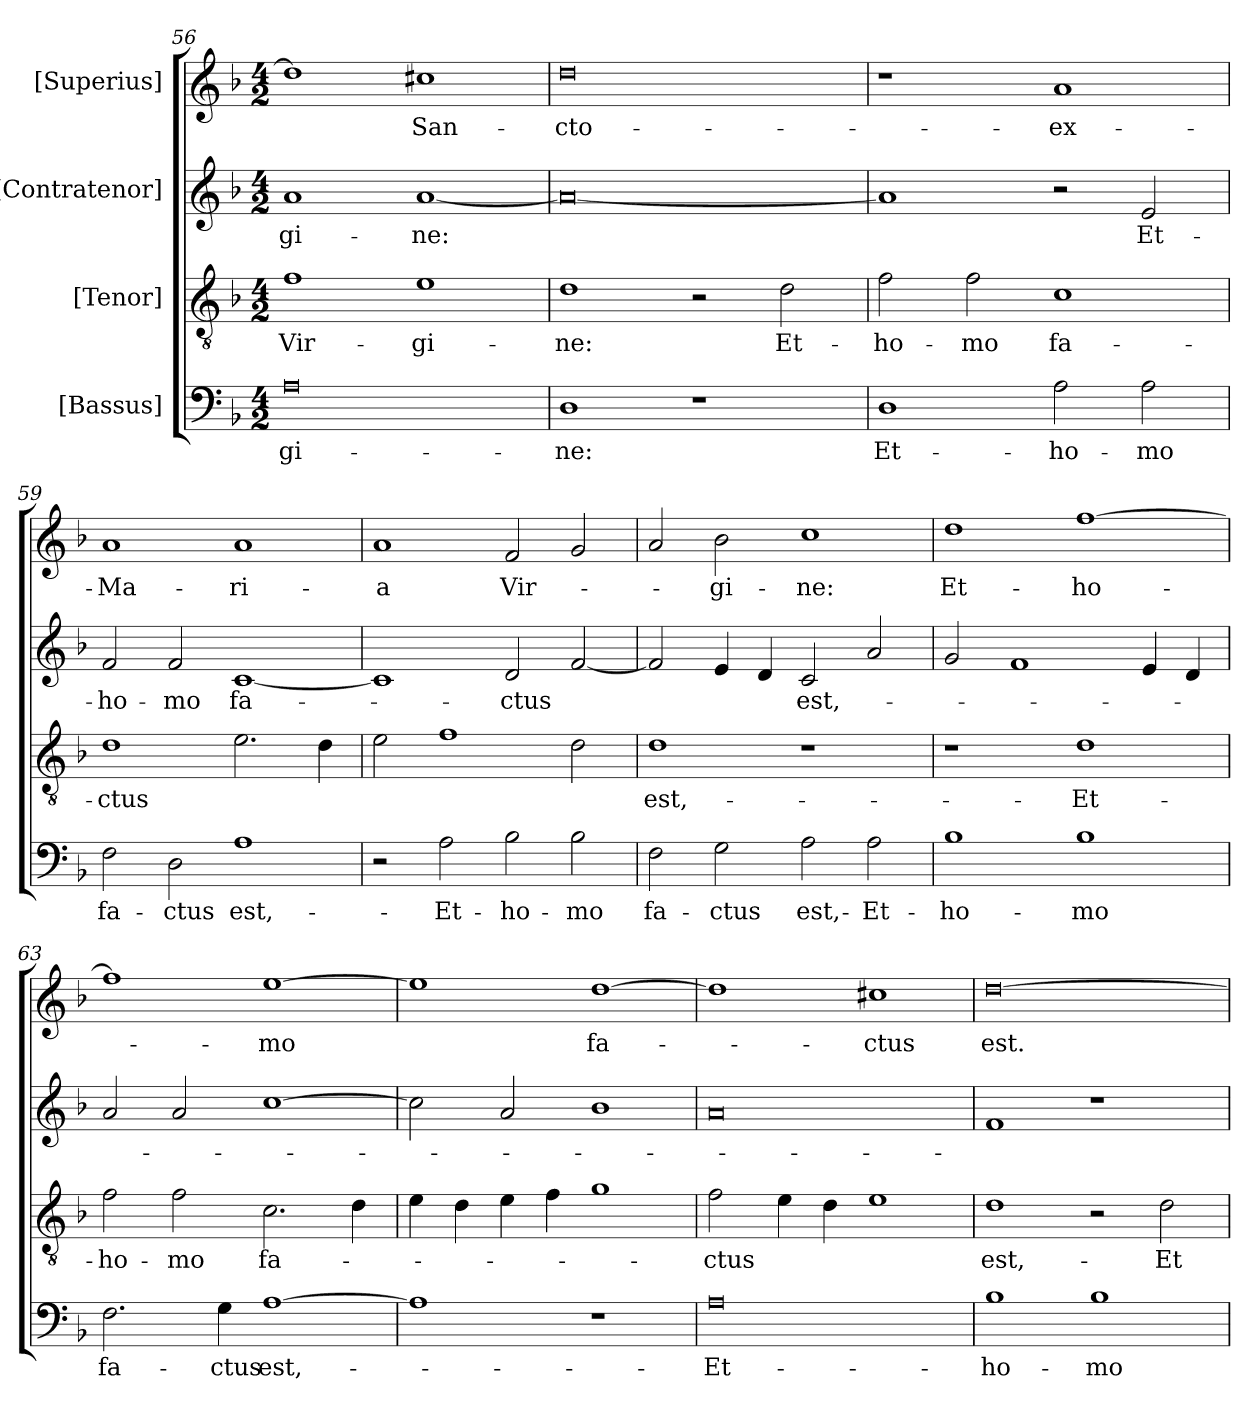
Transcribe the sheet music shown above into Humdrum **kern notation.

**kern	**text	**kern	**text	**kern	**text	**kern	**text
*part4	*part4	*part3	*part3	*part2	*part2	*part1	*part1
*staff4	*staff4	*staff3	*staff3	*staff2	*staff2	*staff1	*staff1
*I"[Bassus]	*	*I"[Tenor]	*	*I"[Contratenor]	*	*I"[Superius]	*
*clefF4	*	*clefGv2	*	*clefG2	*	*clefG2	*
*k[b-]	*	*k[b-]	*	*k[b-]	*	*k[b-]	*
*M4/2	*	*M4/2	*	*M4/2	*	*M4/2	*
=56	=56	=56	=56	=56	=56	=56	=56
0A\	-gi-	1f\	Vir-	1a/	-gi-	1dd\]	.
.	.	1e\	-gi-	[1a/	-ne:	1cc#X\	San-
=57	=57	=57	=57	=57	=57	=57	=57
1D\	-ne:	1d\	-ne:	0a/_	.	0dd\	cto-
1r	.	2r	.	.	.	.	.
.	.	2d\	Et-	.	.	.	.
=58	=58	=58	=58	=58	=58	=58	=58
1D\	Et-	2f\	ho-	1a/]	.	1r	.
.	.	2f\	-mo	.	.	.	.
2A\	ho-	1c\	fa-	2r	.	1a/	ex-
2A\	-mo	.	.	2e/	Et-	.	.
=59	=59	=59	=59	=59	=59	=59	=59
2F\	fa-	1d\	-ctus	2f/	ho-	1a/	Ma-
2D\	-ctus	.	.	2f/	-mo	.	.
1A\	est,-	2.e\	.	[1c/	fa-	1a/	-ri-
.	.	4d\	.	.	.	.	.
=60	=60	=60	=60	=60	=60	=60	=60
2r	.	2e\	.	1c/]	.	1a/	-a
2A\	Et-	1f\	.	.	.	.	.
2B-\	ho-	.	.	2d/	-ctus	2f/	Vir-
2B-\	-mo	2d\	.	[2f/	.	2g/	.
=61	=61	=61	=61	=61	=61	=61	=61
2F\	fa-	1d\	est,-	2f/]	.	2a/	.
2G\	-ctus	.	.	4e/	.	2b-\	-gi-
.	.	.	.	4d/	.	.	.
2A\	est,-	1r	.	2c/	est,-	1cc\	-ne:
2A\	Et-	.	.	2a/	.	.	.
=62	=62	=62	=62	=62	=62	=62	=62
1B-\	ho-	1r	.	2g/	.	1dd\	Et-
.	.	.	.	1f/	.	.	.
1B-\	-mo	1d\	Et-	.	.	[1ff\	ho-
.	.	.	.	4e/	.	.	.
.	.	.	.	4d/	.	.	.
=63	=63	=63	=63	=63	=63	=63	=63
2.F\	fa-	2f\	ho-	2a/	.	1ff\]	.
.	.	2f\	-mo	2a/	.	.	.
4G\	-ctus	.	.	.	.	.	.
[1A\	est,-	2.c\	fa-	[1cc\	.	[1ee\	-mo
.	.	4d\	.	.	.	.	.
=64	=64	=64	=64	=64	=64	=64	=64
1A\]	.	4e\	.	2cc\]	.	1ee\]	.
.	.	4d\	.	.	.	.	.
.	.	4e\	.	2a/	.	.	.
.	.	4f\	.	.	.	.	.
1r	.	1g\	.	1b-\	.	[1dd\	fa-
=65	=65	=65	=65	=65	=65	=65	=65
0A\	Et-	2f\	-ctus	0a/	.	1dd\]	.
.	.	4e\	.	.	.	.	.
.	.	4d\	.	.	.	.	.
.	.	1e\	.	.	.	1cc#X\	-ctus
=66	=66	=66	=66	=66	=66	=66	=66
1B-\	ho-	1d\	est,-	1f/	.	[0dd\	est.-
1B-\	-mo	2r	.	1r	.	.	.
.	.	2d\	Et-	.	.	.	.
=	=	=	=	=	=	=	=
*-	*-	*-	*-	*-	*-	*-	*-
